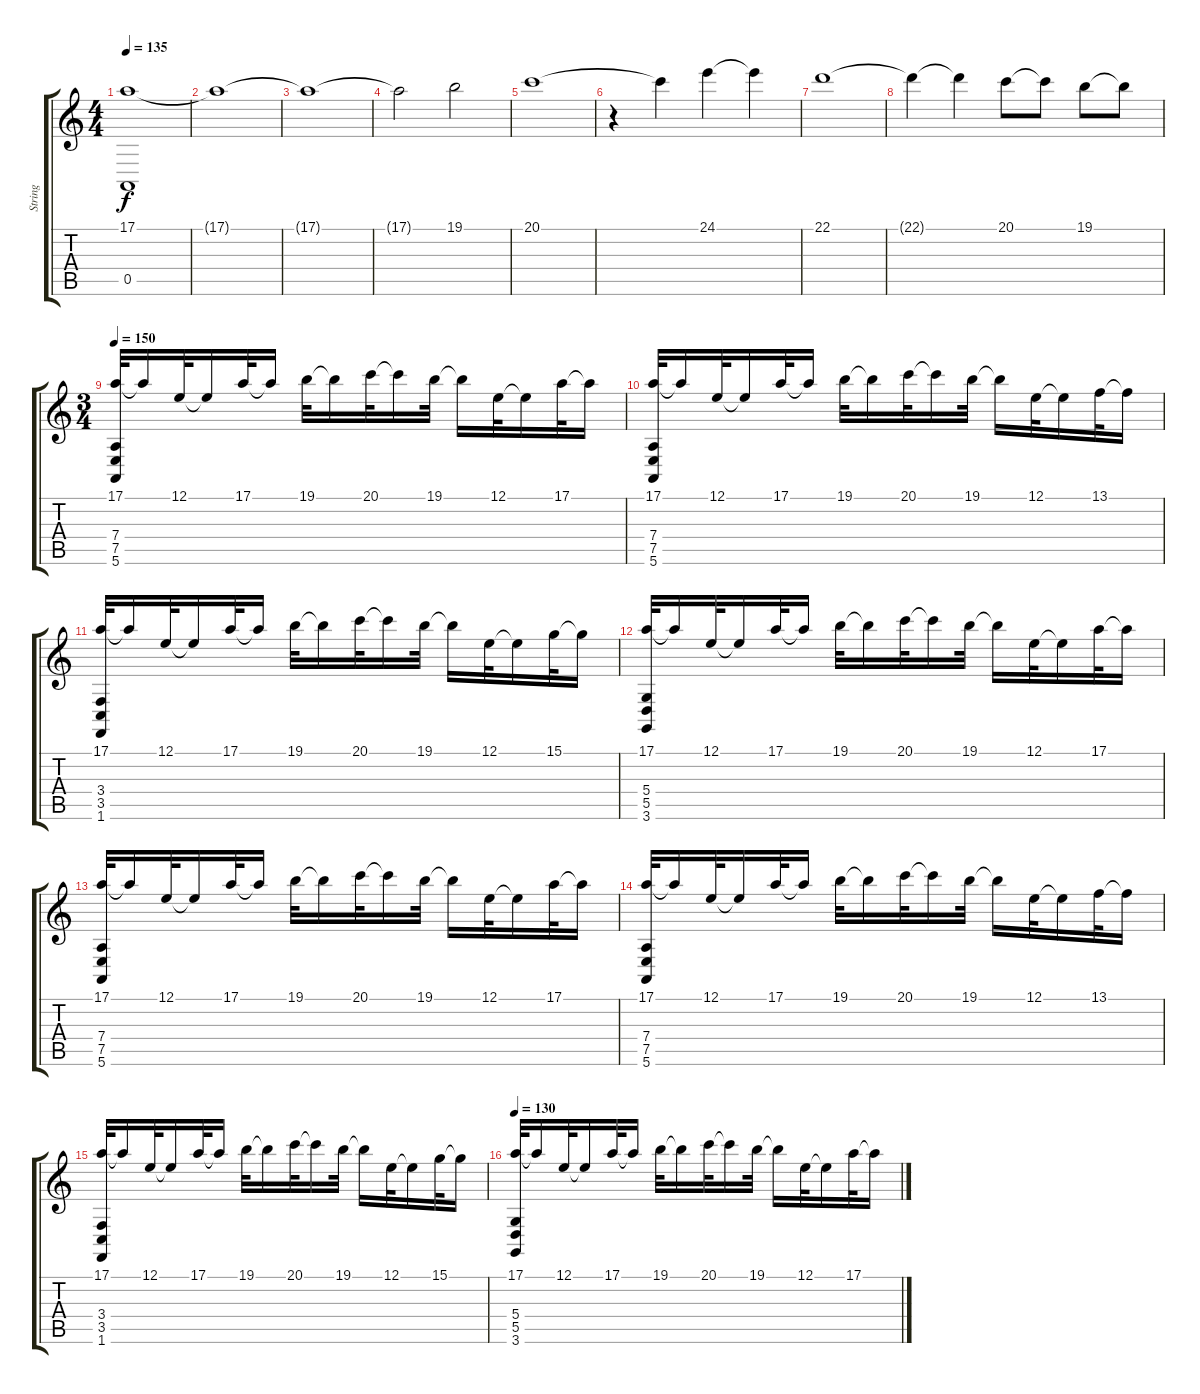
\track ("String" "String") {instrument stringensemble1}
\staff {score tabs}
\tuning (E4 B3 G3 D3 A2 E2) {hide}
\ts (4 4)
\tempo 135
\clef g2
\ks c
(17.1 0.5).1{dy f} |
17.1{t}.1 |
17.1{t}.1 |
17.1{t}.2 19.1.2 |
20.1.1 |
r.4 20.1{t}.4 24.1.4 24.1{t}.4 |
22.1.1 |
22.1{t}.4 22.1{t}.4 20.1.8 20.1{t}.8 19.1.8 19.1{t}.8 |
\ts (3 4)
\tempo 150
(17.1 7.4 7.5 5.6).32{volume 11} 17.1{t}.16 12.1.32 12.1{t}.16 17.1.32 17.1{t}.16 19.1.32 19.1{t}.16 20.1.32 20.1{t}.16 19.1.32 19.1{t}.16 12.1.32 12.1{t}.16 17.1.32 17.1{t}.16 |
(17.1 7.4 7.5 5.6).32 17.1{t}.16 12.1.32 12.1{t}.16 17.1.32 17.1{t}.16 19.1.32 19.1{t}.16 20.1.32 20.1{t}.16 19.1.32 19.1{t}.16 12.1.32 12.1{t}.16 13.1.32 13.1{t}.16 |
(17.1 3.4 3.5 1.6).32 17.1{t}.16 12.1.32 12.1{t}.16 17.1.32 17.1{t}.16 19.1.32 19.1{t}.16 20.1.32 20.1{t}.16 19.1.32 19.1{t}.16 12.1.32 12.1{t}.16 15.1.32 15.1{t}.16 |
(17.1 5.4 5.5 3.6).32 17.1{t}.16 12.1.32 12.1{t}.16 17.1.32 17.1{t}.16 19.1.32 19.1{t}.16 20.1.32 20.1{t}.16 19.1.32 19.1{t}.16 12.1.32 12.1{t}.16 17.1.32 17.1{t}.16 |
(17.1 7.4 7.5 5.6).32 17.1{t}.16 12.1.32 12.1{t}.16 17.1.32 17.1{t}.16 19.1.32 19.1{t}.16 20.1.32 20.1{t}.16 19.1.32 19.1{t}.16 12.1.32 12.1{t}.16 17.1.32 17.1{t}.16 |
(17.1 7.4 7.5 5.6).32 17.1{t}.16 12.1.32 12.1{t}.16 17.1.32 17.1{t}.16 19.1.32 19.1{t}.16 20.1.32 20.1{t}.16 19.1.32 19.1{t}.16 12.1.32 12.1{t}.16 13.1.32 13.1{t}.16 |
(17.1 3.4 3.5 1.6).32 17.1{t}.16 12.1.32 12.1{t}.16 17.1.32 17.1{t}.16 19.1.32 19.1{t}.16 20.1.32 20.1{t}.16 19.1.32 19.1{t}.16 12.1.32 12.1{t}.16 15.1.32 15.1{t}.16 |
\tempo 130
(17.1 5.4 5.5 3.6).32 17.1{t}.16 12.1.32 12.1{t}.16 17.1.32 17.1{t}.16 19.1.32 19.1{t}.16 20.1.32 20.1{t}.16 19.1.32 19.1{t}.16 12.1.32 12.1{t}.16 17.1.32 17.1{t}.16
